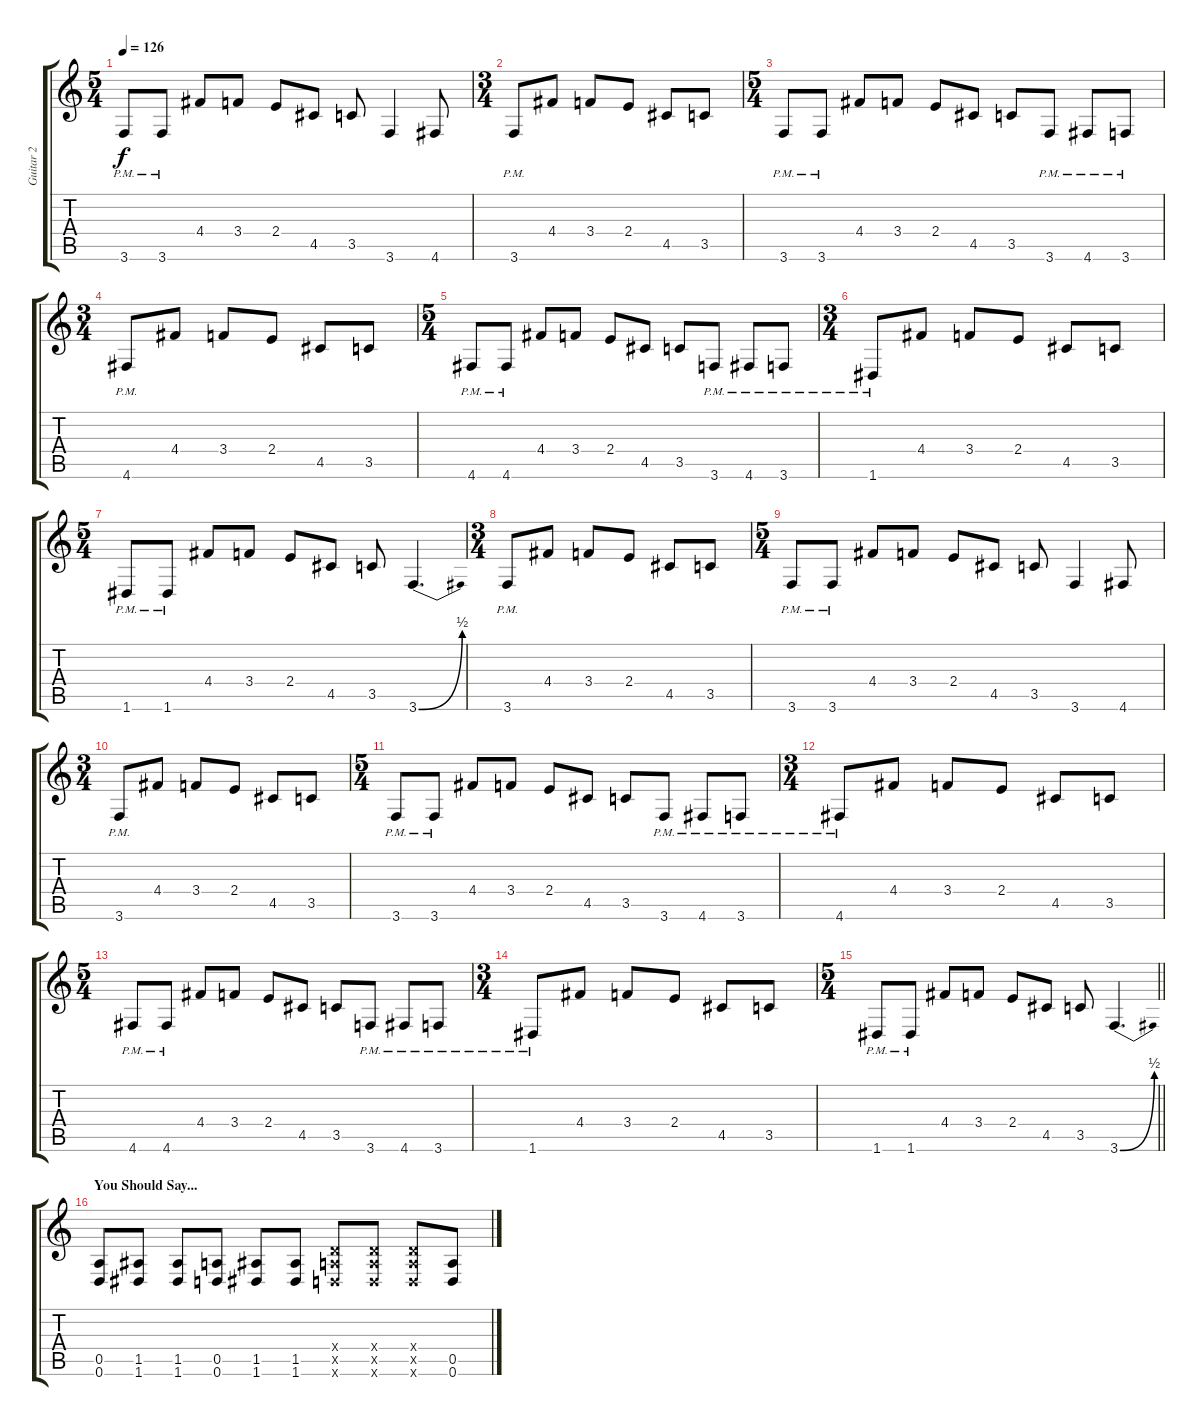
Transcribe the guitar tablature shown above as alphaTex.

\track ("Guitar 2" "Guitar 2") {instrument distortionguitar}
\staff {score tabs}
\tuning (E4 B3 G3 D3 A2 D2) {hide}
\ts (5 4)
\tempo 126
\clef g2
\ks c
3.6{pm}.8{dy f} 3.6{pm}.8 4.4.8 3.4.8 2.4.8 4.5.8 3.5.8 3.6.4 4.6.8 |
\ts (3 4)
3.6{pm}.8 4.4.8 3.4.8 2.4.8 4.5.8 3.5.8 |
\ts (5 4)
3.6{pm}.8 3.6{pm}.8 4.4.8 3.4.8 2.4.8 4.5.8 3.5.8 3.6{pm}.8 4.6{pm}.8 3.6{pm}.8 |
\ts (3 4)
4.6{pm}.8 4.4.8 3.4.8 2.4.8 4.5.8 3.5.8 |
\ts (5 4)
4.6{pm}.8 4.6{pm}.8 4.4.8 3.4.8 2.4.8 4.5.8 3.5.8 3.6{pm}.8 4.6{pm}.8 3.6{pm}.8 |
\ts (3 4)
1.6{pm}.8 4.4.8 3.4.8 2.4.8 4.5.8 3.5.8 |
\ts (5 4)
1.6{pm}.8 1.6{pm}.8 4.4.8 3.4.8 2.4.8 4.5.8 3.5.8 3.6{be (bend 0 0 60 2)}.4{d} |
\ts (3 4)
3.6{pm}.8 4.4.8 3.4.8 2.4.8 4.5.8 3.5.8 |
\ts (5 4)
3.6{pm}.8 3.6{pm}.8 4.4.8 3.4.8 2.4.8 4.5.8 3.5.8 3.6.4 4.6.8 |
\ts (3 4)
3.6{pm}.8 4.4.8 3.4.8 2.4.8 4.5.8 3.5.8 |
\ts (5 4)
3.6{pm}.8 3.6{pm}.8 4.4.8 3.4.8 2.4.8 4.5.8 3.5.8 3.6{pm}.8 4.6{pm}.8 3.6{pm}.8 |
\ts (3 4)
4.6{pm}.8 4.4.8 3.4.8 2.4.8 4.5.8 3.5.8 |
\ts (5 4)
4.6{pm}.8 4.6{pm}.8 4.4.8 3.4.8 2.4.8 4.5.8 3.5.8 3.6{pm}.8 4.6{pm}.8 3.6{pm}.8 |
\ts (3 4)
1.6{pm}.8 4.4.8 3.4.8 2.4.8 4.5.8 3.5.8 |
\ts (5 4)
\barLineRight lightlight
1.6{pm}.8 1.6{pm}.8 4.4.8 3.4.8 2.4.8 4.5.8 3.5.8 3.6{be (bend 0 0 60 2)}.4{d} |
\section ("" "You Should Say...")
(0.5 0.6).8{instrument distortionguitar} (1.5 1.6).8 (1.5 1.6).8 (0.5 0.6).8 (1.5 1.6).8 (1.5 1.6).8 (0.4{x} 0.5{x} 0.6{x}).8 (0.4{x} 0.5{x} 0.6{x}).8 (0.4{x} 0.5{x} 0.6{x}).8 (0.5 0.6).8
